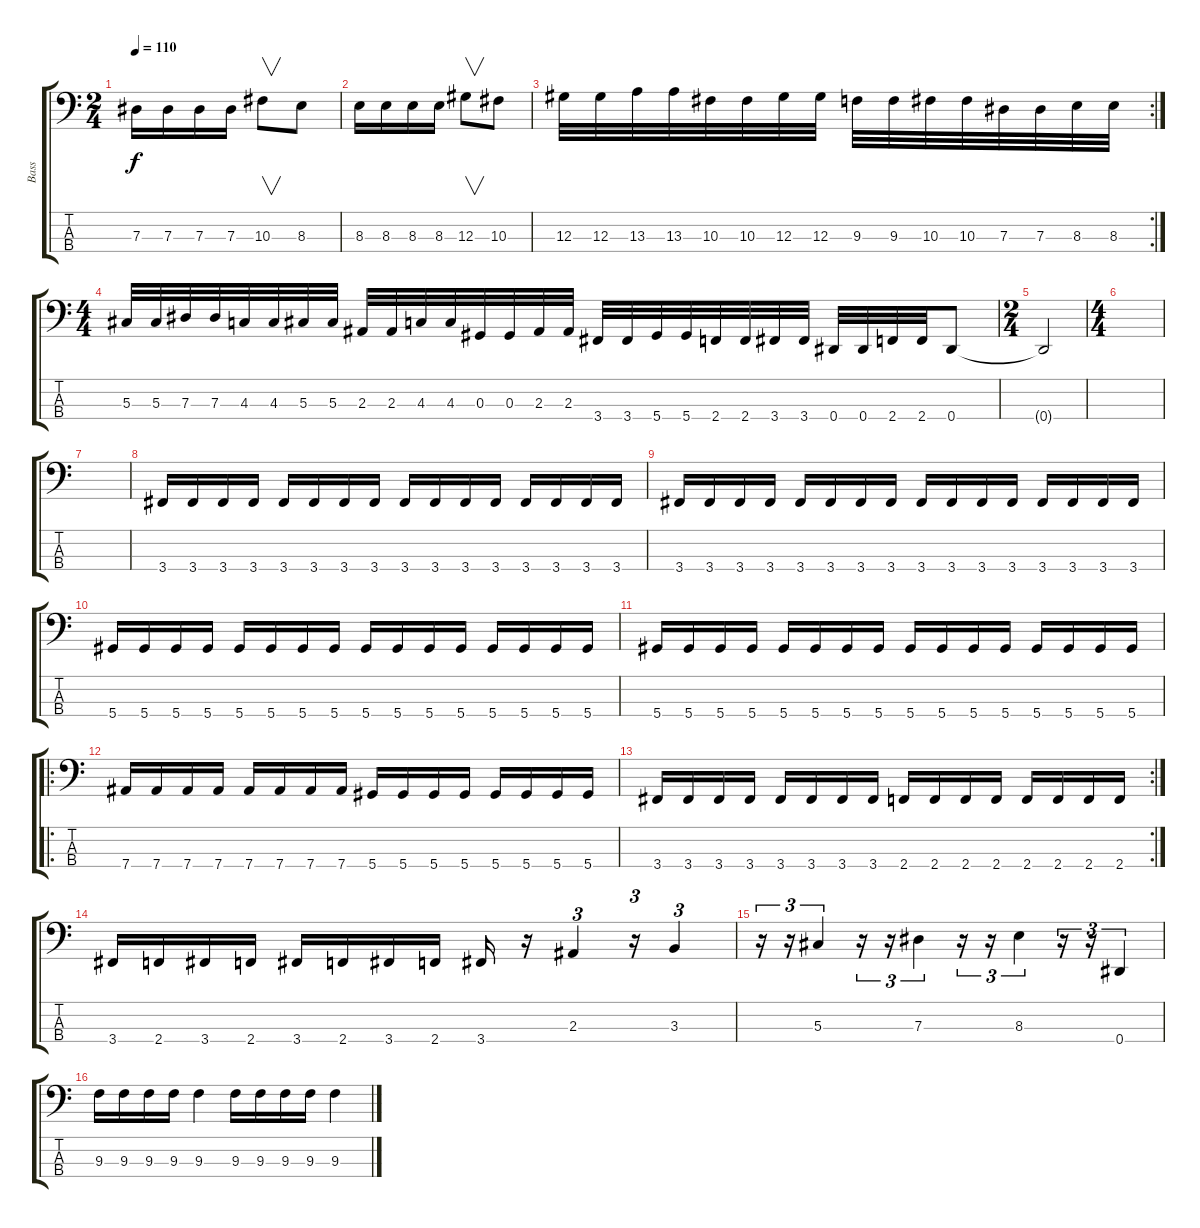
\track ("Bass" "Bass") {instrument electricbassfinger}
\staff {score tabs}
\tuning (Gb2 Db2 Ab1 Eb1) {hide}
\ts (2 4)
\tempo 110
\clef f4
\ks c
7.3.16{dy f} 7.3.16 7.3.16 7.3.16 10.3.8{v} 8.3.8 |
8.3.16 8.3.16 8.3.16 8.3.16 12.3.8{v} 10.3.8 |
\rc 2
12.3.32 12.3.32 13.3.32 13.3.32 10.3.32 10.3.32 12.3.32 12.3.32 9.3.32 9.3.32 10.3.32 10.3.32 7.3.32 7.3.32 8.3.32 8.3.32 |
\ts (4 4)
5.3.32 5.3.32 7.3.32 7.3.32 4.3.32 4.3.32 5.3.32 5.3.32 2.3.32 2.3.32 4.3.32 4.3.32 0.3.32 0.3.32 2.3.32 2.3.32 3.4.32 3.4.32 5.4.32 5.4.32 2.4.32 2.4.32 3.4.32 3.4.32 0.4.32 0.4.32 2.4.32 2.4.32 0.4.8 |
\ts (2 4)
0.4{t}.2 |
\ts (4 4)
|
|
3.4.16 3.4.16 3.4.16 3.4.16 3.4.16 3.4.16 3.4.16 3.4.16 3.4.16 3.4.16 3.4.16 3.4.16 3.4.16 3.4.16 3.4.16 3.4.16 |
3.4.16 3.4.16 3.4.16 3.4.16 3.4.16 3.4.16 3.4.16 3.4.16 3.4.16 3.4.16 3.4.16 3.4.16 3.4.16 3.4.16 3.4.16 3.4.16 |
5.4.16 5.4.16 5.4.16 5.4.16 5.4.16 5.4.16 5.4.16 5.4.16 5.4.16 5.4.16 5.4.16 5.4.16 5.4.16 5.4.16 5.4.16 5.4.16 |
5.4.16 5.4.16 5.4.16 5.4.16 5.4.16 5.4.16 5.4.16 5.4.16 5.4.16 5.4.16 5.4.16 5.4.16 5.4.16 5.4.16 5.4.16 5.4.16 |
\ro
7.4.16 7.4.16 7.4.16 7.4.16 7.4.16 7.4.16 7.4.16 7.4.16 5.4.16 5.4.16 5.4.16 5.4.16 5.4.16 5.4.16 5.4.16 5.4.16 |
\rc 2
3.4.16 3.4.16 3.4.16 3.4.16 3.4.16 3.4.16 3.4.16 3.4.16 2.4.16 2.4.16 2.4.16 2.4.16 2.4.16 2.4.16 2.4.16 2.4.16 |
3.4.16 2.4.16 3.4.16 2.4.16 3.4.16 2.4.16 3.4.16 2.4.16 3.4.16 r.16 2.3.4{tu (3 2)} r.16{tu (3 2)} 3.3.4{tu (3 2)} |
r.16{tu (3 2)} r.16{tu (3 2)} 5.3.4{tu (3 2)} r.16{tu (3 2)} r.16{tu (3 2)} 7.3.4{tu (3 2)} r.16{tu (3 2)} r.16{tu (3 2)} 8.3.4{tu (3 2)} r.16{tu (3 2)} r.16{tu (3 2)} 0.4.4{tu (3 2)} |
9.3.16 9.3.16 9.3.16 9.3.16 9.3.4 9.3.16 9.3.16 9.3.16 9.3.16 9.3.4
